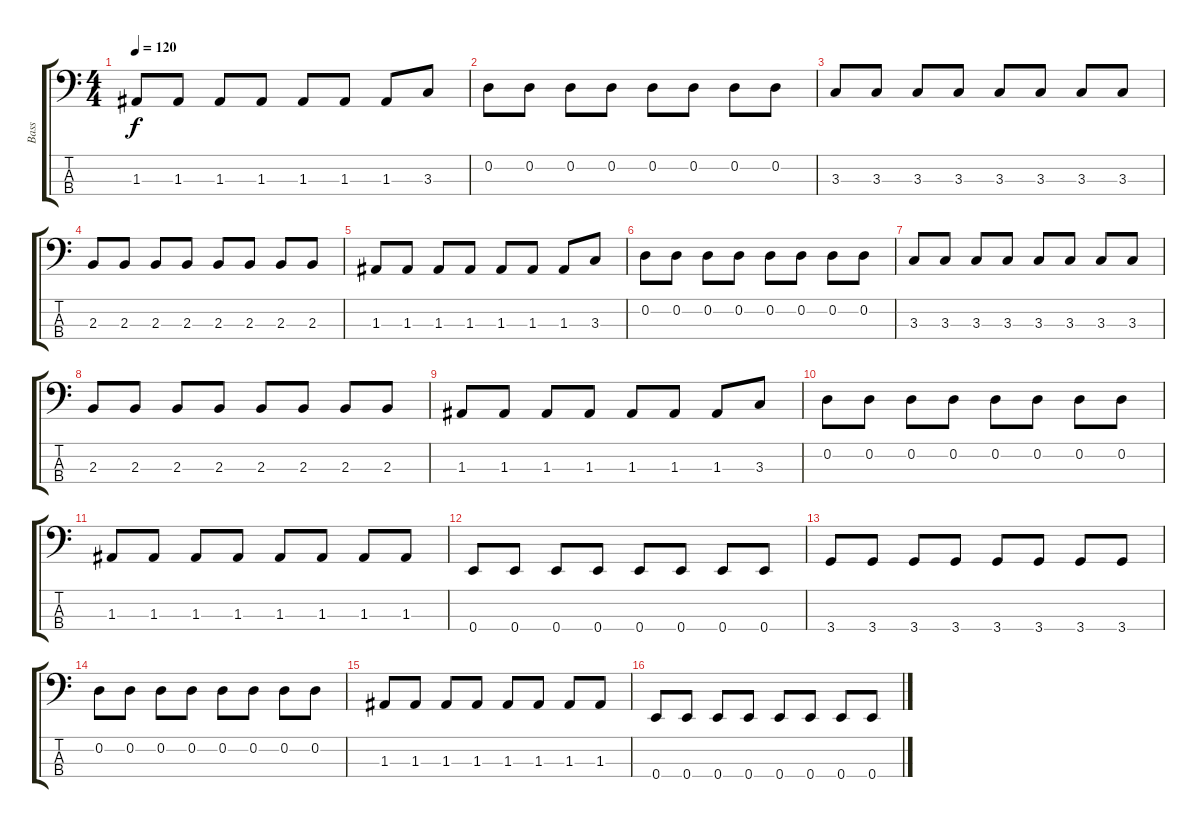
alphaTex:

\track ("Bass" "Bass") {instrument electricbassfinger}
\staff {score tabs}
\tuning (G2 D2 A1 E1) {hide}
\ts (4 4)
\tempo 120
\clef f4
\ks c
1.3.8{dy f} 1.3.8 1.3.8 1.3.8 1.3.8 1.3.8 1.3.8 3.3.8 |
0.2.8 0.2.8 0.2.8 0.2.8 0.2.8 0.2.8 0.2.8 0.2.8 |
3.3.8 3.3.8 3.3.8 3.3.8 3.3.8 3.3.8 3.3.8 3.3.8 |
2.3.8 2.3.8 2.3.8 2.3.8 2.3.8 2.3.8 2.3.8 2.3.8 |
1.3.8 1.3.8 1.3.8 1.3.8 1.3.8 1.3.8 1.3.8 3.3.8 |
0.2.8 0.2.8 0.2.8 0.2.8 0.2.8 0.2.8 0.2.8 0.2.8 |
3.3.8 3.3.8 3.3.8 3.3.8 3.3.8 3.3.8 3.3.8 3.3.8 |
2.3.8 2.3.8 2.3.8 2.3.8 2.3.8 2.3.8 2.3.8 2.3.8 |
1.3.8 1.3.8 1.3.8 1.3.8 1.3.8 1.3.8 1.3.8 3.3.8 |
0.2.8 0.2.8 0.2.8 0.2.8 0.2.8 0.2.8 0.2.8 0.2.8 |
1.3.8 1.3.8 1.3.8 1.3.8 1.3.8 1.3.8 1.3.8 1.3.8 |
0.4.8 0.4.8 0.4.8 0.4.8 0.4.8 0.4.8 0.4.8 0.4.8 |
3.4.8 3.4.8 3.4.8 3.4.8 3.4.8 3.4.8 3.4.8 3.4.8 |
0.2.8 0.2.8 0.2.8 0.2.8 0.2.8 0.2.8 0.2.8 0.2.8 |
1.3.8 1.3.8 1.3.8 1.3.8 1.3.8 1.3.8 1.3.8 1.3.8 |
0.4.8 0.4.8 0.4.8 0.4.8 0.4.8 0.4.8 0.4.8 0.4.8
